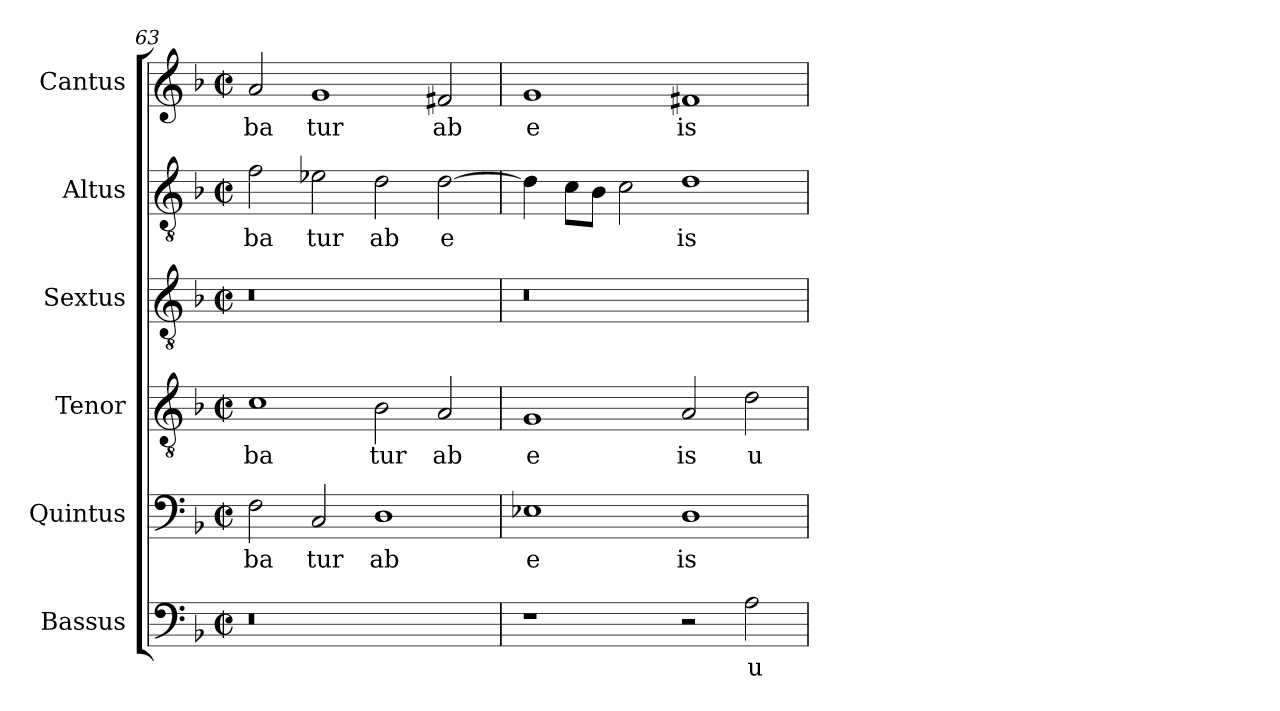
**kern	**text	**kern	**text	**kern	**text	**kern	**kern	**text	**kern	**text
*part6	*part6	*part5	*part5	*part4	*part4	*part3	*part2	*part2	*part1	*part1
*staff6	*staff6	*staff5	*staff5	*staff4	*staff4	*staff3	*staff2	*staff2	*staff1	*staff1
*I"Bassus	*	*I"Quintus	*	*I"Tenor	*	*I"Sextus	*I"Altus	*	*I"Cantus	*
*I'Bassus	*	*I'Quintus	*	*I'Tenor	*	*I'Sextus	*I'Altus	*	*I'Cantus	*
*clefF4	*	*clefF4	*	*clefGv2	*	*clefGv2	*clefGv2	*	*clefG2	*
*k[b-]	*	*k[b-]	*	*k[b-]	*	*k[b-]	*k[b-]	*	*k[b-]	*
*F:	*	*F:	*	*F:	*	*F:	*F:	*	*F:	*
*M2/2	*	*M2/2	*	*M2/2	*	*M2/2	*M2/2	*	*M2/2	*
*met(c|)	*	*met(c|)	*	*met(c|)	*	*met(c|)	*met(c|)	*	*met(c|)	*
=63	=63	=63	=63	=63	=63	=63	=63	=63	=63	=63
!	!	!	!LO:LY:b:cj	!	!LO:LY:b:cj	!	!	!LO:LY:b:cj	!	!LO:LY:b:cj
0r	.	2F\	ba	1c	ba	0r	2f\	ba	2a/	ba
!	!	!	!LO:LY:b:cj	!	!	!	!	!LO:LY:b:cj	!	!LO:LY:b:cj
.	.	2C/	tur	.	.	.	2e-X\	tur	1g	tur
!	!	!	!LO:LY:b:cj	!	!LO:LY:b:cj	!	!	!LO:LY:b:cj	!	!
.	.	1D	ab	2B-\	tur	.	2d\	ab	.	.
!	!	!	!	!	!LO:LY:b:cj	!	!	!LO:LY:b:cj	!	!LO:LY:b:cj
.	.	.	.	2A/	ab	.	[>2d\	e	2f#X/	ab
=64	=64	=64	=64	=64	=64	=64	=64	=64	=64	=64
!	!	!	!LO:LY:b:cj	!	!LO:LY:b:cj	!	!	!	!	!LO:LY:b:cj
1r	.	1E-X	e	1G	e	0r	4d\]	.	1g	e
.	.	.	.	.	.	.	8c\L	.	.	.
.	.	.	.	.	.	.	8B-\J	.	.	.
.	.	.	.	.	.	.	2c\	.	.	.
!	!	!	!LO:LY:b:cj	!	!LO:LY:b:cj	!	!	!LO:LY:b:cj	!	!LO:LY:b:cj
2r	.	1D	is	2A/	is	.	1d	is	1f#X	is
!	!LO:LY:b:cj	!	!	!	!LO:LY:b:cj	!	!	!	!	!
2A\	u	.	.	2d\	u	.	.	.	.	.
=	=	=	=	=	=	=	=	=	=	=
*-	*-	*-	*-	*-	*-	*-	*-	*-	*-	*-
